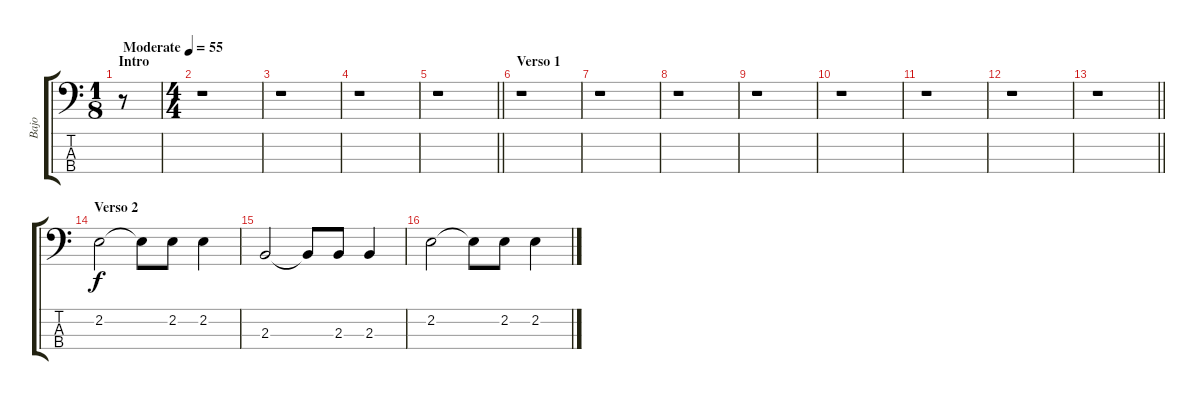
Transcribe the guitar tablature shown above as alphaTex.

\track ("Bajo" "Bajo") {instrument electricbassfinger}
\staff {score tabs}
\tuning (G2 D2 A1 E1) {hide}
\ts (1 8)
\section ("" "Intro")
\tempo (55 "Moderate")
\clef f4
\ks c
r.8{dy f instrument electricbassfinger} |
\ts (4 4)
r.1 |
r.1 |
r.1 |
\barLineRight lightlight
r.1 |
\section ("" "Verso 1")
r.1 |
r.1 |
r.1 |
r.1 |
r.1 |
r.1 |
r.1 |
\barLineRight lightlight
r.1 |
\section ("" "Verso 2")
2.2.2 2.2{t}.8 2.2.8 2.2.4 |
2.3.2 2.3{t}.8 2.3.8 2.3.4 |
2.2.2 2.2{t}.8 2.2.8 2.2.4
